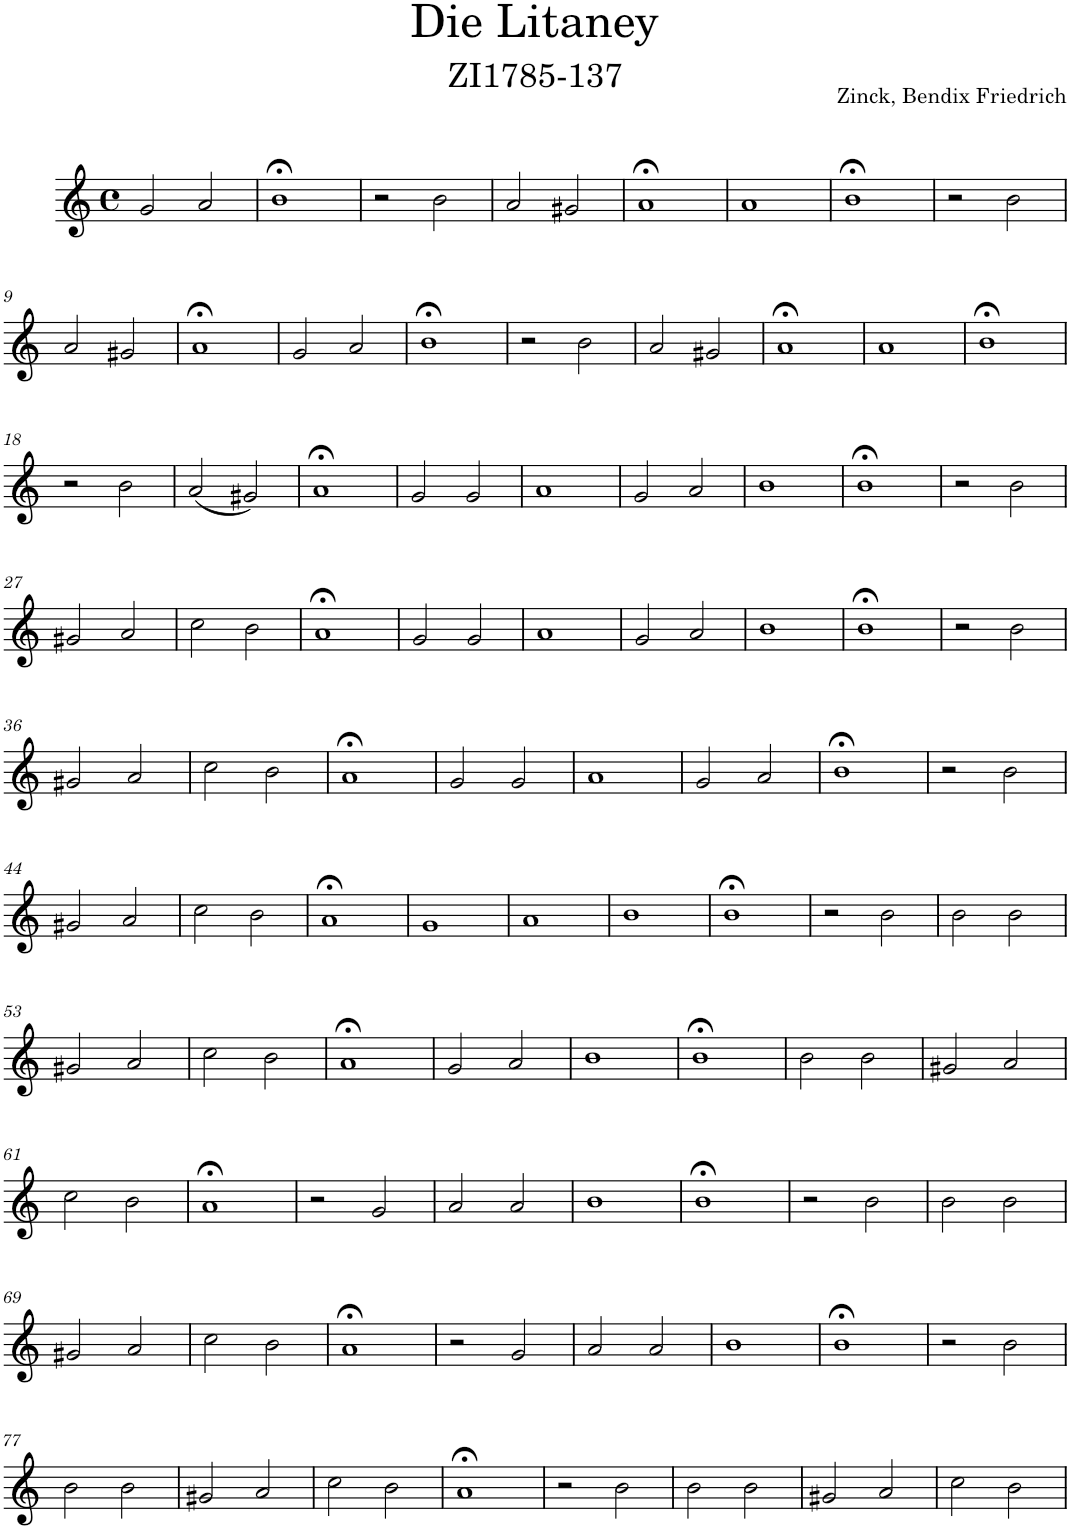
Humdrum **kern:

**kern
*part1
*staff1
*I"Piano
*I'Pno.
*clefG2
*k[]
*M4/4
*met(c)
=1
2g/
2a/
=2
1b;<
=3
2r
2b\
=4
2a/
2g#X/
=5
1a;<
=6
1a
=7
1b;<
=8
2r
2b\
!!LO:LB:g=z
=9
2a/
2g#X/
=10
1a;<
=11
2g/
2a/
=12
1b;<
=13
2r
2b\
=14
2a/
2g#X/
=15
1a;<
=16
1a
=17
1b;<
!!LO:LB:g=z
=18
2r
2b\
=19
(2a/
2g#X/)
=20
1a;<
=21
2g/
2g/
=22
1a
=23
2g/
2a/
=24
1b
=25
1b;<
=26
2r
2b\
!!LO:LB:g=z
=27
2g#X/
2a/
=28
2cc\
2b\
=29
1a;<
=30
2g/
2g/
=31
1a
=32
2g/
2a/
=33
1b
=34
1b;<
=35
2r
2b\
!!LO:LB:g=z
=36
2g#X/
2a/
=37
2cc\
2b\
=38
1a;<
=39
2g/
2g/
=40
1a
=41
2g/
2a/
=42
1b;<
=43
2r
2b\
!!LO:LB:g=z
=44
2g#X/
2a/
=45
2cc\
2b\
=46
1a;<
=47
1g
=48
1a
=49
1b
=50
1b;<
=51
2r
2b\
=52
2b\
2b\
!!LO:LB:g=z
=53
2g#X/
2a/
=54
2cc\
2b\
=55
1a;<
=56
2g/
2a/
=57
1b
=58
1b;<
=59
2b\
2b\
=60
2g#X/
2a/
!!LO:LB:g=z
=61
2cc\
2b\
=62
1a;<
=63
2r
2g/
=64
2a/
2a/
=65
1b
=66
1b;<
=67
2r
2b\
=68
2b\
2b\
!!LO:LB:g=z
=69
2g#X/
2a/
=70
2cc\
2b\
=71
1a;<
=72
2r
2g/
=73
2a/
2a/
=74
1b
=75
1b;<
=76
2r
2b\
!!LO:LB:g=z
=77
2b\
2b\
=78
2g#X/
2a/
=79
2cc\
2b\
=80
1a;<
=81
2r
2b\
=82
2b\
2b\
=83
2g#X/
2a/
=84
2cc\
2b\
=
*-
